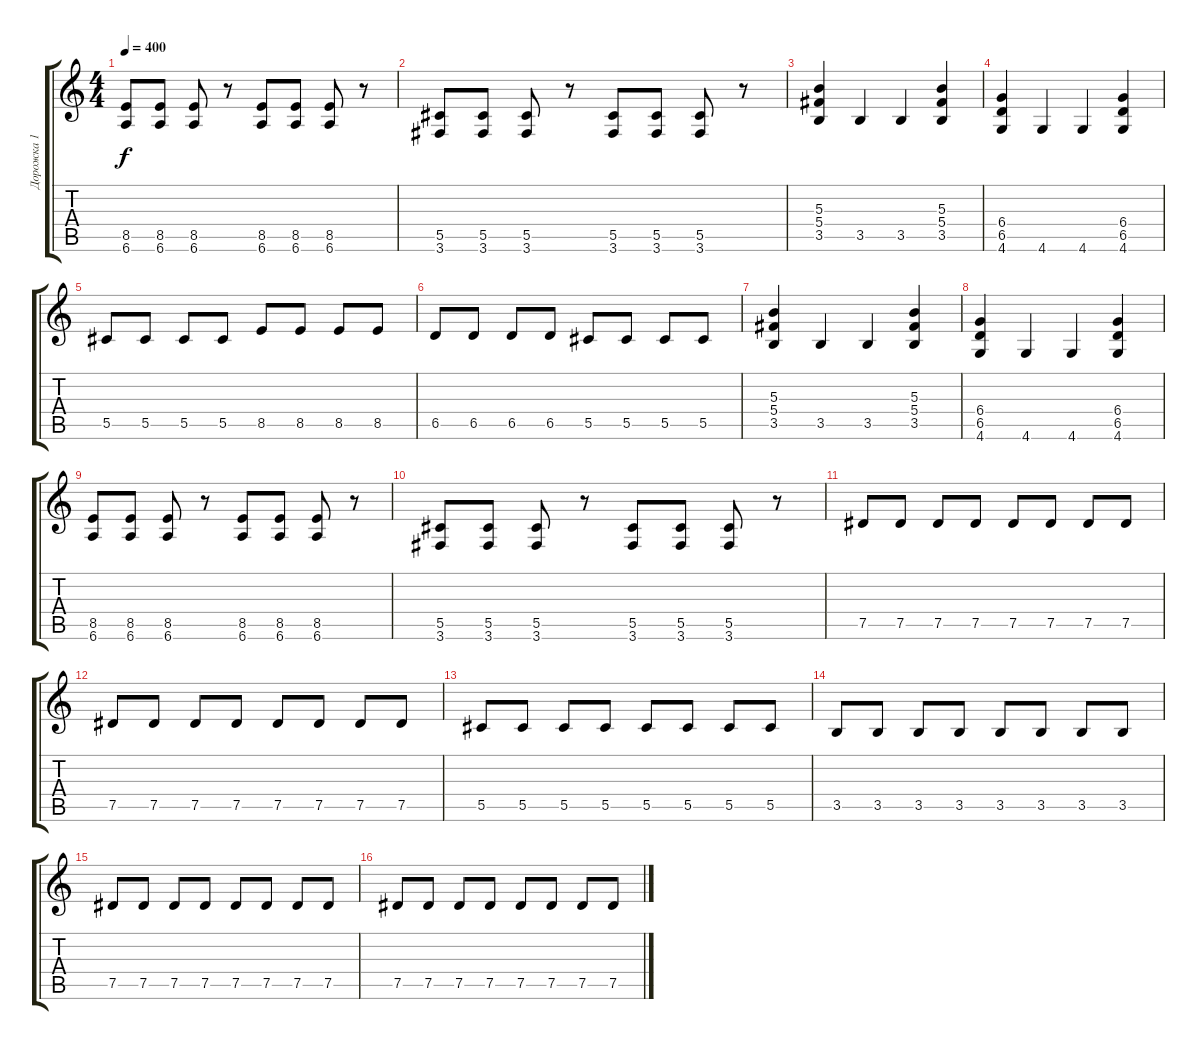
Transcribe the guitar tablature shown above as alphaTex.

\track ("Дорожка 1" "Дорожка 1") {instrument overdrivenguitar}
\staff {score tabs}
\tuning (Eb4 Bb3 Gb3 Db3 Ab2 Eb2) {hide}
\ts (4 4)
\tempo 400
\clef g2
\ks c
(8.5 6.6).8{dy f} (8.5 6.6).8 (8.5 6.6).8 r.8 (8.5 6.6).8 (8.5 6.6).8 (8.5 6.6).8 r.8 |
(5.5 3.6).8 (5.5 3.6).8 (5.5 3.6).8 r.8 (5.5 3.6).8 (5.5 3.6).8 (5.5 3.6).8 r.8 |
(5.3 5.4 3.5).4 3.5.4 3.5.4 (5.3 5.4 3.5).4 |
(6.4 6.5 4.6).4 4.6.4 4.6.4 (6.4 6.5 4.6).4 |
5.5.8 5.5.8 5.5.8 5.5.8 8.5.8 8.5.8 8.5.8 8.5.8 |
6.5.8 6.5.8 6.5.8 6.5.8 5.5.8 5.5.8 5.5.8 5.5.8 |
(5.3 5.4 3.5).4 3.5.4 3.5.4 (5.3 5.4 3.5).4 |
(6.4 6.5 4.6).4 4.6.4 4.6.4 (6.4 6.5 4.6).4 |
(8.5 6.6).8 (8.5 6.6).8 (8.5 6.6).8 r.8 (8.5 6.6).8 (8.5 6.6).8 (8.5 6.6).8 r.8 |
(5.5 3.6).8 (5.5 3.6).8 (5.5 3.6).8 r.8 (5.5 3.6).8 (5.5 3.6).8 (5.5 3.6).8 r.8 |
7.5.8 7.5.8 7.5.8 7.5.8 7.5.8 7.5.8 7.5.8 7.5.8 |
7.5.8 7.5.8 7.5.8 7.5.8 7.5.8 7.5.8 7.5.8 7.5.8 |
5.5.8 5.5.8 5.5.8 5.5.8 5.5.8 5.5.8 5.5.8 5.5.8 |
3.5.8 3.5.8 3.5.8 3.5.8 3.5.8 3.5.8 3.5.8 3.5.8 |
7.5.8 7.5.8 7.5.8 7.5.8 7.5.8 7.5.8 7.5.8 7.5.8 |
7.5.8 7.5.8 7.5.8 7.5.8 7.5.8 7.5.8 7.5.8 7.5.8
